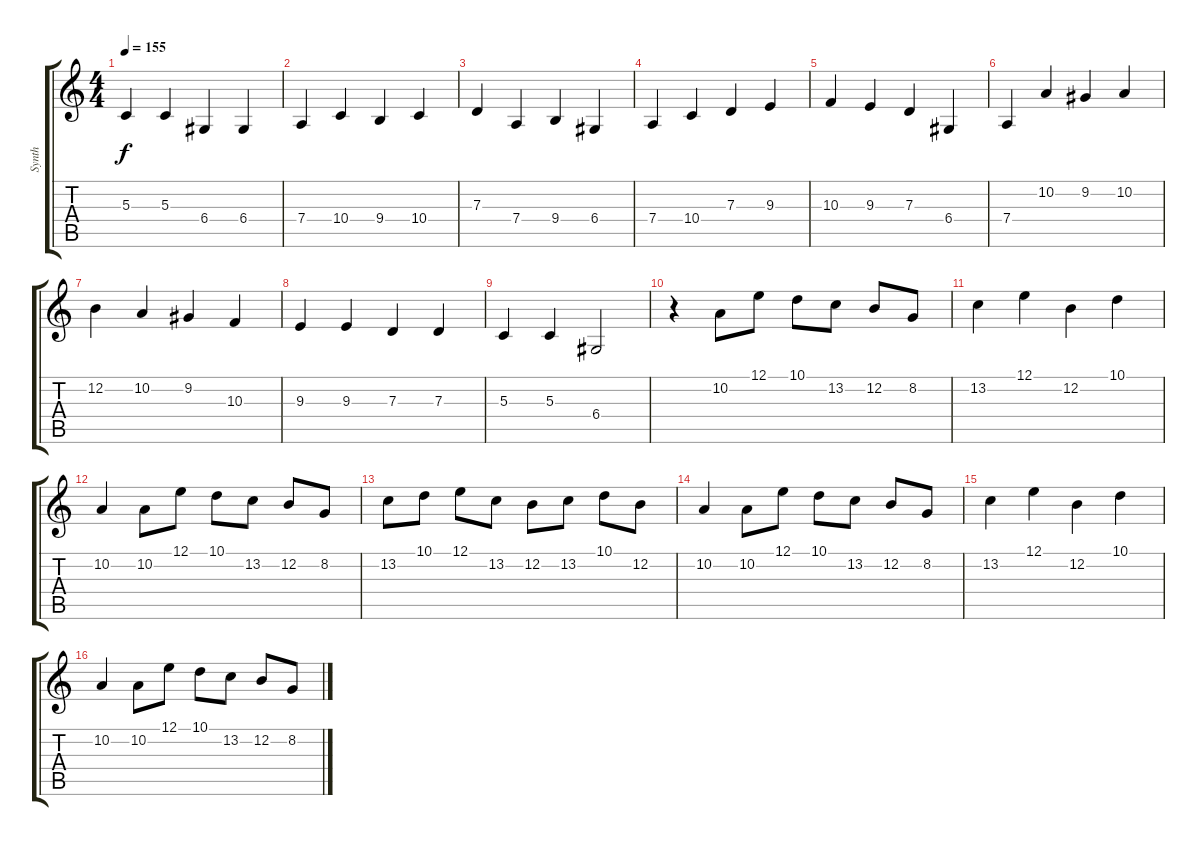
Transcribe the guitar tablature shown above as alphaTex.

\track ("Synth" "Synth") {instrument pad7halo}
\staff {score tabs}
\tuning (E4 B3 G3 D3 A2 E2) {hide}
\ts (4 4)
\tempo 155
\clef g2
\ks c
5.3.4{dy f} 5.3.4 6.4.4 6.4.4 |
7.4.4 10.4.4 9.4.4 10.4.4 |
7.3.4 7.4.4 9.4.4 6.4.4 |
7.4.4 10.4.4 7.3.4 9.3.4 |
10.3.4 9.3.4 7.3.4 6.4.4 |
7.4.4 10.2.4 9.2.4 10.2.4 |
12.2.4 10.2.4 9.2.4 10.3.4 |
9.3.4 9.3.4 7.3.4 7.3.4 |
5.3.4 5.3.4 6.4.2 |
r.4 10.2.8 12.1.8 10.1.8 13.2.8 12.2.8 8.2.8 |
13.2.4 12.1.4 12.2.4 10.1.4 |
10.2.4 10.2.8 12.1.8 10.1.8 13.2.8 12.2.8 8.2.8 |
13.2.8 10.1.8 12.1.8 13.2.8 12.2.8 13.2.8 10.1.8 12.2.8 |
10.2.4 10.2.8 12.1.8 10.1.8 13.2.8 12.2.8 8.2.8 |
13.2.4 12.1.4 12.2.4 10.1.4 |
10.2.4 10.2.8 12.1.8 10.1.8 13.2.8 12.2.8 8.2.8
